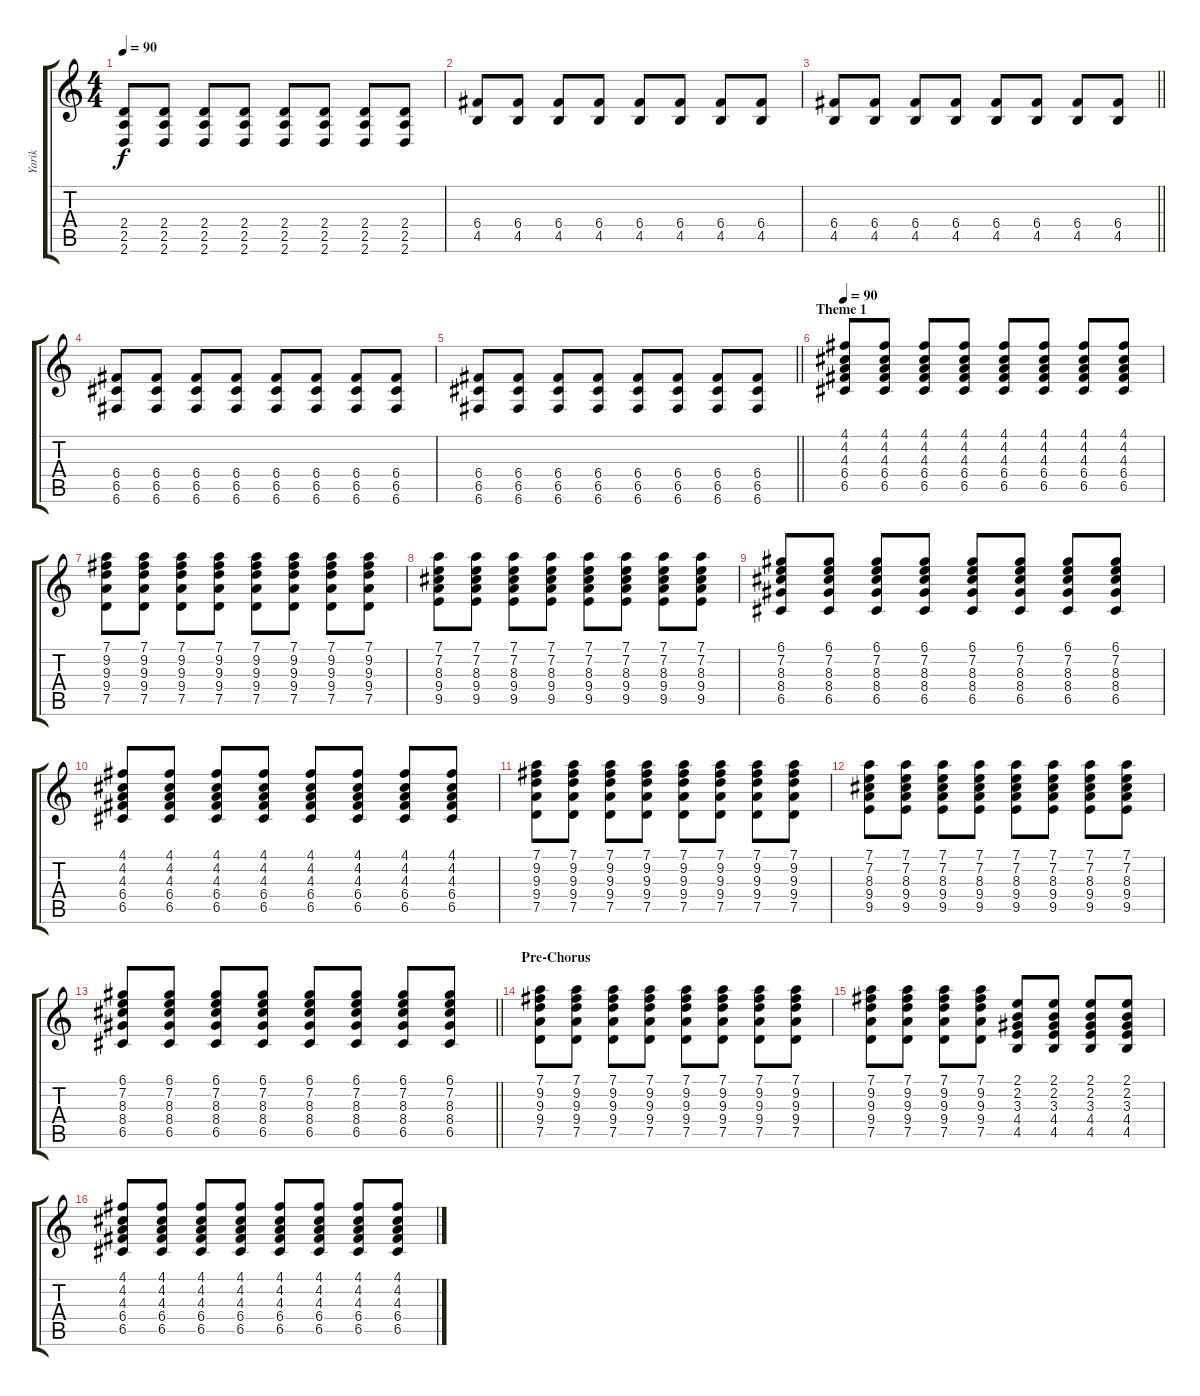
\track ("Yarik" "Yarik") {instrument electricguitarclean}
\staff {score tabs}
\tuning (D4 A3 F3 C3 G2 C2) {hide}
\ts (4 4)
\tempo 90
\clef g2
\ks c
(2.4 2.5 2.6).8{dy f} (2.4 2.5 2.6).8 (2.4 2.5 2.6).8 (2.4 2.5 2.6).8 (2.4 2.5 2.6).8 (2.4 2.5 2.6).8 (2.4 2.5 2.6).8 (2.4 2.5 2.6).8 |
(6.4 4.5).8 (6.4 4.5).8 (6.4 4.5).8 (6.4 4.5).8 (6.4 4.5).8 (6.4 4.5).8 (6.4 4.5).8 (6.4 4.5).8 |
\barLineRight lightlight
(6.4 4.5).8 (6.4 4.5).8 (6.4 4.5).8 (6.4 4.5).8 (6.4 4.5).8 (6.4 4.5).8 (6.4 4.5).8 (6.4 4.5).8 |
(6.4 6.5 6.6).8 (6.4 6.5 6.6).8 (6.4 6.5 6.6).8 (6.4 6.5 6.6).8 (6.4 6.5 6.6).8 (6.4 6.5 6.6).8 (6.4 6.5 6.6).8 (6.4 6.5 6.6).8 |
\barLineRight lightlight
(6.4 6.5 6.6).8 (6.4 6.5 6.6).8 (6.4 6.5 6.6).8 (6.4 6.5 6.6).8 (6.4 6.5 6.6).8 (6.4 6.5 6.6).8 (6.4 6.5 6.6).8 (6.4 6.5 6.6).8 |
\section ("" "Theme 1")
\tempo 90
(4.1 4.2 4.3 6.4 6.5).8{instrument electricguitarclean} (4.1 4.2 4.3 6.4 6.5).8 (4.1 4.2 4.3 6.4 6.5).8 (4.1 4.2 4.3 6.4 6.5).8 (4.1 4.2 4.3 6.4 6.5).8 (4.1 4.2 4.3 6.4 6.5).8 (4.1 4.2 4.3 6.4 6.5).8 (4.1 4.2 4.3 6.4 6.5).8 |
(7.1 9.2 9.3 9.4 7.5).8 (7.1 9.2 9.3 9.4 7.5).8 (7.1 9.2 9.3 9.4 7.5).8 (7.1 9.2 9.3 9.4 7.5).8 (7.1 9.2 9.3 9.4 7.5).8 (7.1 9.2 9.3 9.4 7.5).8 (7.1 9.2 9.3 9.4 7.5).8 (7.1 9.2 9.3 9.4 7.5).8 |
(7.1 7.2 8.3 9.4 9.5).8 (7.1 7.2 8.3 9.4 9.5).8 (7.1 7.2 8.3 9.4 9.5).8 (7.1 7.2 8.3 9.4 9.5).8 (7.1 7.2 8.3 9.4 9.5).8 (7.1 7.2 8.3 9.4 9.5).8 (7.1 7.2 8.3 9.4 9.5).8 (7.1 7.2 8.3 9.4 9.5).8 |
(6.1 7.2 8.3 8.4 6.5).8 (6.1 7.2 8.3 8.4 6.5).8 (6.1 7.2 8.3 8.4 6.5).8 (6.1 7.2 8.3 8.4 6.5).8 (6.1 7.2 8.3 8.4 6.5).8 (6.1 7.2 8.3 8.4 6.5).8 (6.1 7.2 8.3 8.4 6.5).8 (6.1 7.2 8.3 8.4 6.5).8 |
(4.1 4.2 4.3 6.4 6.5).8 (4.1 4.2 4.3 6.4 6.5).8 (4.1 4.2 4.3 6.4 6.5).8 (4.1 4.2 4.3 6.4 6.5).8 (4.1 4.2 4.3 6.4 6.5).8 (4.1 4.2 4.3 6.4 6.5).8 (4.1 4.2 4.3 6.4 6.5).8 (4.1 4.2 4.3 6.4 6.5).8 |
(7.1 9.2 9.3 9.4 7.5).8 (7.1 9.2 9.3 9.4 7.5).8 (7.1 9.2 9.3 9.4 7.5).8 (7.1 9.2 9.3 9.4 7.5).8 (7.1 9.2 9.3 9.4 7.5).8 (7.1 9.2 9.3 9.4 7.5).8 (7.1 9.2 9.3 9.4 7.5).8 (7.1 9.2 9.3 9.4 7.5).8 |
(7.1 7.2 8.3 9.4 9.5).8 (7.1 7.2 8.3 9.4 9.5).8 (7.1 7.2 8.3 9.4 9.5).8 (7.1 7.2 8.3 9.4 9.5).8 (7.1 7.2 8.3 9.4 9.5).8 (7.1 7.2 8.3 9.4 9.5).8 (7.1 7.2 8.3 9.4 9.5).8 (7.1 7.2 8.3 9.4 9.5).8 |
\barLineRight lightlight
(6.1 7.2 8.3 8.4 6.5).8 (6.1 7.2 8.3 8.4 6.5).8 (6.1 7.2 8.3 8.4 6.5).8 (6.1 7.2 8.3 8.4 6.5).8 (6.1 7.2 8.3 8.4 6.5).8 (6.1 7.2 8.3 8.4 6.5).8 (6.1 7.2 8.3 8.4 6.5).8 (6.1 7.2 8.3 8.4 6.5).8 |
\section ("" "Pre-Chorus")
(7.1 9.2 9.3 9.4 7.5).8 (7.1 9.2 9.3 9.4 7.5).8 (7.1 9.2 9.3 9.4 7.5).8 (7.1 9.2 9.3 9.4 7.5).8 (7.1 9.2 9.3 9.4 7.5).8 (7.1 9.2 9.3 9.4 7.5).8 (7.1 9.2 9.3 9.4 7.5).8 (7.1 9.2 9.3 9.4 7.5).8 |
(7.1 9.2 9.3 9.4 7.5).8 (7.1 9.2 9.3 9.4 7.5).8 (7.1 9.2 9.3 9.4 7.5).8 (7.1 9.2 9.3 9.4 7.5).8 (2.1 2.2 3.3 4.4 4.5).8 (2.1 2.2 3.3 4.4 4.5).8 (2.1 2.2 3.3 4.4 4.5).8 (2.1 2.2 3.3 4.4 4.5).8 |
(4.1 4.2 4.3 6.4 6.5).8 (4.1 4.2 4.3 6.4 6.5).8 (4.1 4.2 4.3 6.4 6.5).8 (4.1 4.2 4.3 6.4 6.5).8 (4.1 4.2 4.3 6.4 6.5).8 (4.1 4.2 4.3 6.4 6.5).8 (4.1 4.2 4.3 6.4 6.5).8 (4.1 4.2 4.3 6.4 6.5).8
